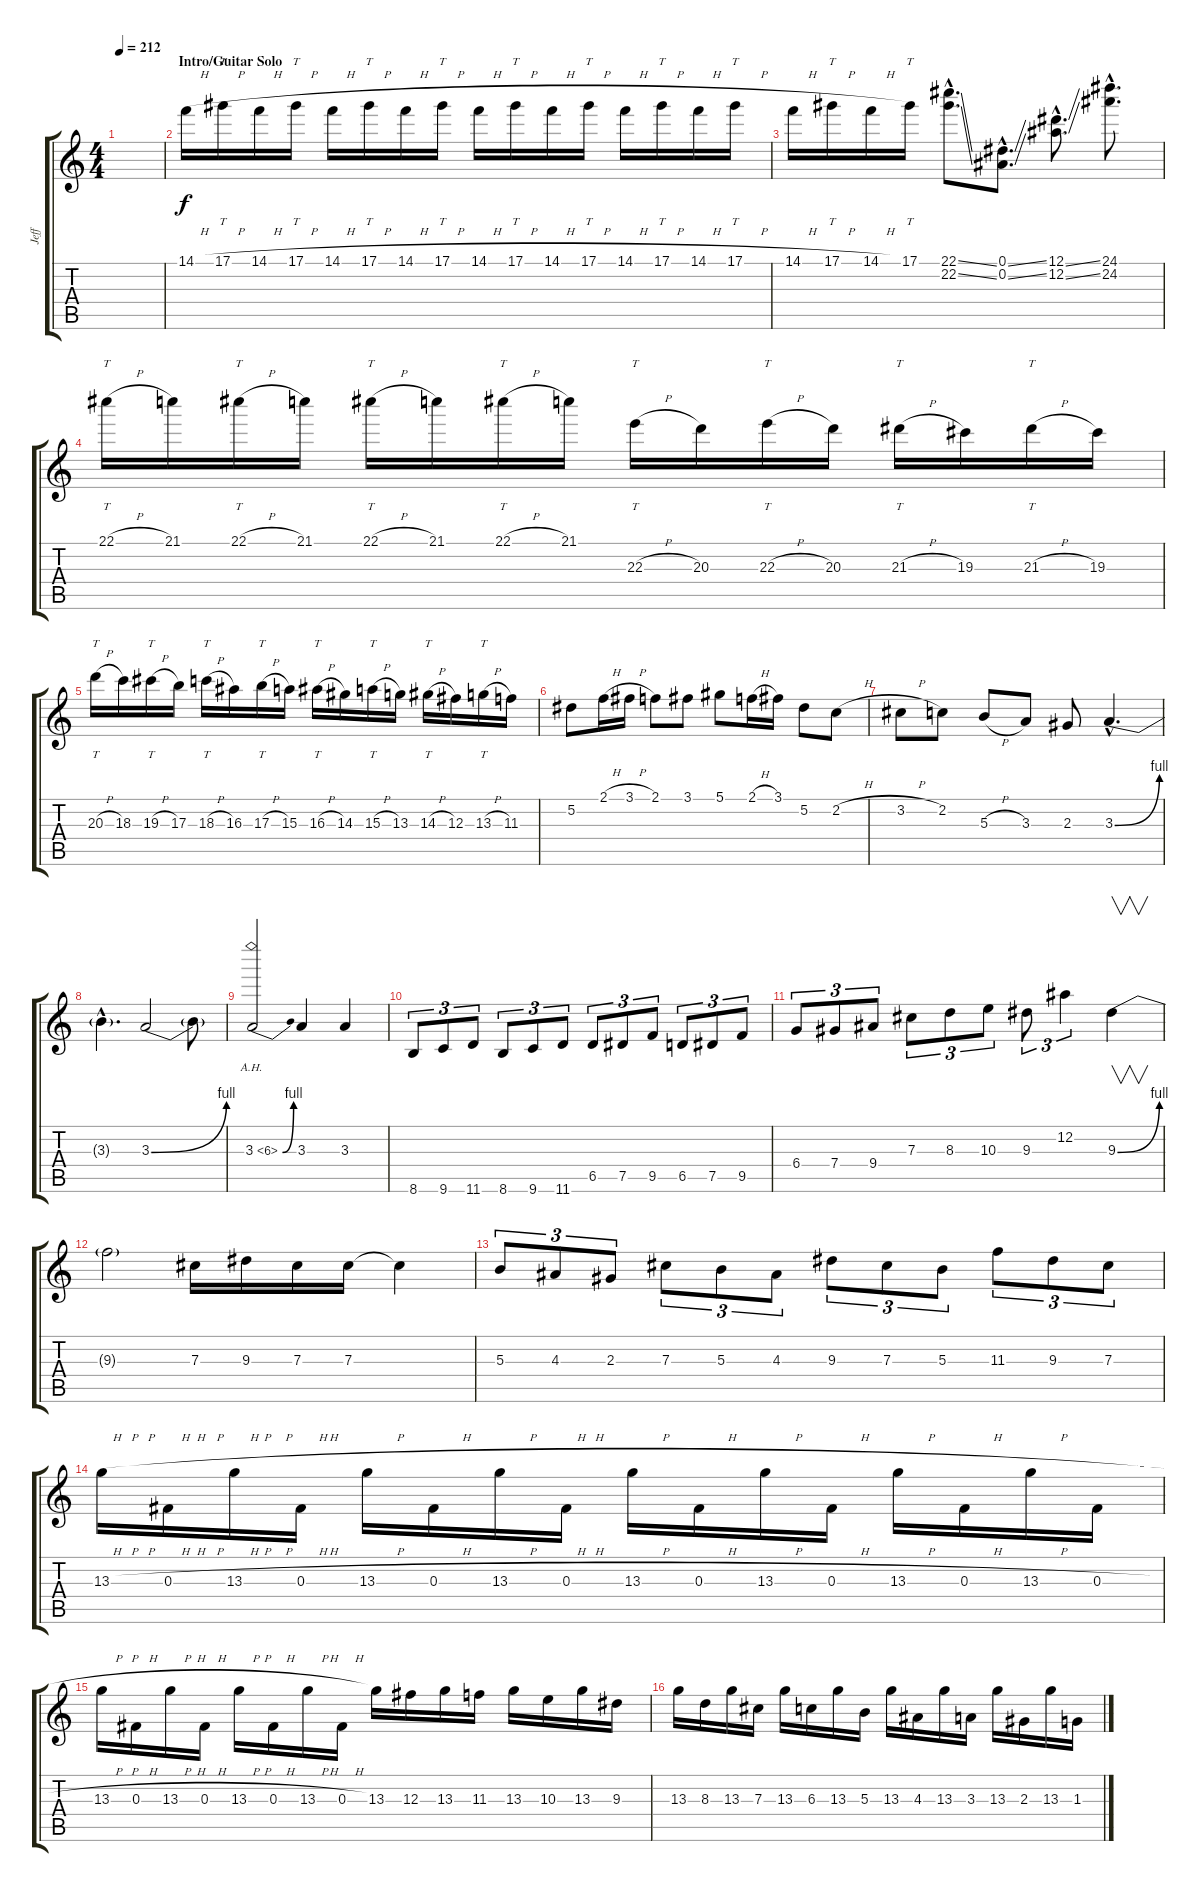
\track ("Jeff" "Jeff") {instrument distortionguitar}
\staff {score tabs}
\tuning (Eb4 Bb3 Gb3 Db3 Ab2 Eb2) {hide}
\ts (4 4)
\tempo 212
\clef g2
\ks c
|
\section ("" "Intro/Guitar Solo")
14.1{h}.16 17.1{h}.16{tt} 14.1{h}.16 17.1{h}.16{tt} 14.1{h}.16 17.1{h}.16{tt} 14.1{h}.16 17.1{h}.16{tt} 14.1{h}.16 17.1{h}.16{tt} 14.1{h}.16 17.1{h}.16{tt} 14.1{h}.16 17.1{h}.16{tt} 14.1{h}.16 17.1{h}.16{tt} |
14.1{h}.16 17.1{h}.16{tt} 14.1{h}.16 17.1.16{tt} (22.1{ss hac} 22.2{ss hac}).8{d} (0.1{ss hac} 0.2{ss hac}).8{d} (12.1{ss hac} 12.2{ss hac}).8{d} (24.1{hac} 24.2{hac}).8{d} |
22.1{h}.16{tt} 21.1.16 22.1{h}.16{tt} 21.1.16 22.1{h}.16{tt} 21.1.16 22.1{h}.16{tt} 21.1.16 22.3{h}.16{tt} 20.3.16 22.3{h}.16{tt} 20.3.16 21.3{h}.16{tt} 19.3.16 21.3{h}.16{tt} 19.3.16 |
20.3{h}.16{tt} 18.3.16 19.3{h}.16{tt} 17.3.16 18.3{h}.16{tt} 16.3.16 17.3{h}.16{tt} 15.3.16 16.3{h}.16{tt} 14.3.16 15.3{h}.16{tt} 13.3.16 14.3{h}.16{tt} 12.3.16 13.3{h}.16{tt} 11.3.16 |
5.2.8 2.1{h}.16 3.1{h}.16 2.1.8 3.1.8 5.1.8 2.1{h}.16 3.1.16 5.2.8 2.2{h}.8 |
3.2{h}.8 2.2.8 5.3{h}.8 3.3.8 2.3.8 3.3{be (bend 0 0 60 4) hac}.4{d} |
3.3{hac t}.4{d} 3.3{be (bend 0 0 60 4)}.2 3.3{t}.8 |
3.3{be (bend 0 0 60 4) ah 3}.2 3.3.4 3.3.4 |
8.6.8{tu (3 2)} 9.6.8{tu (3 2)} 11.6.8{tu (3 2)} 8.6.8{tu (3 2)} 9.6.8{tu (3 2)} 11.6.8{tu (3 2)} 6.5.8{tu (3 2)} 7.5.8{tu (3 2)} 9.5.8{tu (3 2)} 6.5.8{tu (3 2)} 7.5.8{tu (3 2)} 9.5.8{tu (3 2)} |
6.4.8{tu (3 2)} 7.4.8{tu (3 2)} 9.4.8{tu (3 2)} 7.3.8{tu (3 2)} 8.3.8{tu (3 2)} 10.3.8{tu (3 2)} 9.3.8{tu (3 2)} 12.2.4{tu (3 2)} 9.3{be (bend 0 0 60 4)}.4{v} |
9.3{t}.2 7.3.16 9.3.16 7.3.16 7.3.16 7.3{t}.4 |
5.3.8{tu (3 2)} 4.3.8{tu (3 2)} 2.3.8{tu (3 2)} 7.3.8{tu (3 2)} 5.3.8{tu (3 2)} 4.3.8{tu (3 2)} 9.3.8{tu (3 2)} 7.3.8{tu (3 2)} 5.3.8{tu (3 2)} 11.3.8{tu (3 2)} 9.3.8{tu (3 2)} 7.3.8{tu (3 2)} |
13.3{h}.16 0.3{h}.16 13.3{h}.16 0.3{h}.16 13.3{h}.16 0.3{h}.16 13.3{h}.16 0.3{h}.16 13.3{h}.16 0.3{h}.16 13.3{h}.16 0.3{h}.16 13.3{h}.16 0.3{h}.16 13.3{h}.16 0.3{h}.16 |
13.3{h}.16 0.3{h}.16 13.3{h}.16 0.3{h}.16 13.3{h}.16 0.3{h}.16 13.3{h}.16 0.3{h}.16 13.3.16 12.3.16 13.3.16 11.3.16 13.3.16 10.3.16 13.3.16 9.3.16 |
13.3.16 8.3.16 13.3.16 7.3.16 13.3.16 6.3.16 13.3.16 5.3.16 13.3.16 4.3.16 13.3.16 3.3.16 13.3.16 2.3.16 13.3.16 1.3.16
